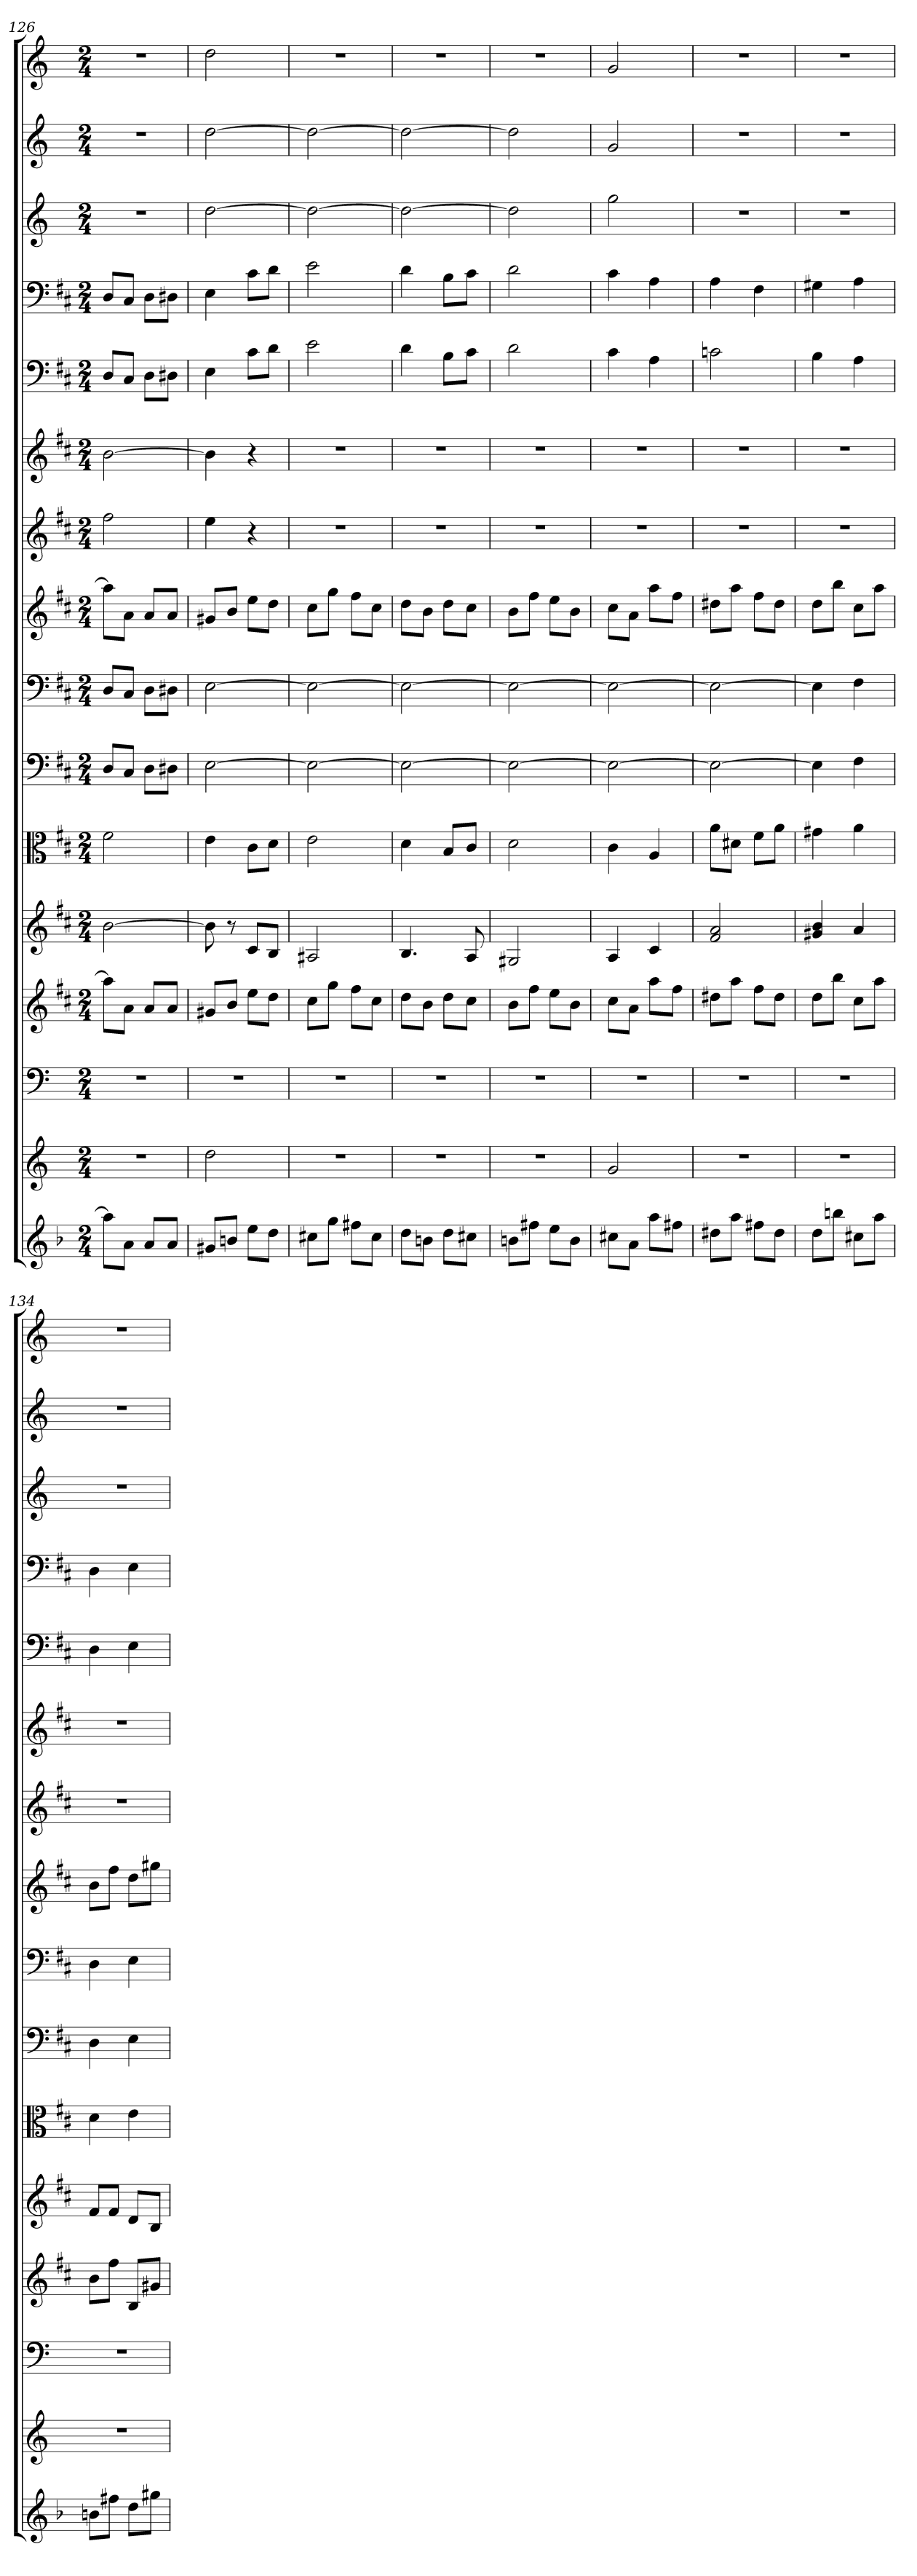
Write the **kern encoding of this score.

**kern	**kern	**kern	**kern	**kern	**kern	**kern	**kern	**kern	**kern	**kern	**kern	**kern	**kern	**kern	**kern
*part16	*part15	*part14	*part13	*part12	*part11	*part10	*part9	*part8	*part7	*part6	*part5	*part4	*part3	*part2	*part1
*staff16	*staff15	*staff14	*staff13	*staff12	*staff11	*staff10	*staff9	*staff8	*staff7	*staff6	*staff5	*staff4	*staff3	*staff2	*staff1
*	*	*clefF4	*	*	*clefC3	*clefF4	*clefF4	*	*	*	*clefF4	*clefF4	*	*	*
*k[b-]	*k[]	*k[]	*k[f#c#]	*k[f#c#]	*k[f#c#]	*k[f#c#]	*k[f#c#]	*k[f#c#]	*k[f#c#]	*k[f#c#]	*k[f#c#]	*k[f#c#]	*k[]	*k[]	*k[]
*M2/4	*M2/4	*M2/4	*M2/4	*M2/4	*M2/4	*M2/4	*M2/4	*M2/4	*M2/4	*M2/4	*M2/4	*M2/4	*M2/4	*M2/4	*M2/4
=126	=126	=126	=126	=126	=126	=126	=126	=126	=126	=126	=126	=126	=126	=126	=126
8aaL]	2r	2r	8aaL]	[2b	2f#	8D/L	8D/L	8aaL]	2ff#	[2b	8D/L	8D/L	2r	2r	2r
8aJ	.	.	8aJ	.	.	8C#/J	8C#/J	8aJ	.	.	8C#/J	8C#/J	.	.	.
8aL	.	.	8aL	.	.	8D\L	8D\L	8aL	.	.	8D\L	8D\L	.	.	.
8aJ	.	.	8aJ	.	.	8D#X\J	8D#X\J	8aJ	.	.	8D#X\J	8D#X\J	.	.	.
=127	=127	=127	=127	=127	=127	=127	=127	=127	=127	=127	=127	=127	=127	=127	=127
8g#XL	2dd	2r	8g#XL	8b]	4e	[2E	[2E	8g#XL	4ee	4b]	4E	4E	[2dd	[2dd	2dd
8bnJ	.	.	8bJ	8r	.	.	.	8bJ	.	.	.	.	.	.	.
8eeL	.	.	8eeL	8c#L	8c#\L	.	.	8eeL	4r	4r	8c#\L	8c#\L	.	.	.
8ddJ	.	.	8ddJ	8BJ	8d\J	.	.	8ddJ	.	.	8d\J	8d\J	.	.	.
=128	=128	=128	=128	=128	=128	=128	=128	=128	=128	=128	=128	=128	=128	=128	=128
8cc#XL	2r	2r	8cc#L	2A#X	2e	2E_	2E_	8cc#L	2r	2r	2e	2e	2dd_	2dd_	2r
8ggJ	.	.	8ggJ	.	.	.	.	8ggJ	.	.	.	.	.	.	.
8ff#XL	.	.	8ff#L	.	.	.	.	8ff#L	.	.	.	.	.	.	.
8cc#J	.	.	8cc#J	.	.	.	.	8cc#J	.	.	.	.	.	.	.
=129	=129	=129	=129	=129	=129	=129	=129	=129	=129	=129	=129	=129	=129	=129	=129
8ddL	2r	2r	8ddL	4.B	4d	2E_	2E_	8ddL	2r	2r	4d	4d	2dd_	2dd_	2r
8bnJ	.	.	8bJ	.	.	.	.	8bJ	.	.	.	.	.	.	.
8ddL	.	.	8ddL	.	8B/L	.	.	8ddL	.	.	8B\L	8B\L	.	.	.
8cc#XJ	.	.	8cc#J	8A	8c#/J	.	.	8cc#J	.	.	8c#\J	8c#\J	.	.	.
=130	=130	=130	=130	=130	=130	=130	=130	=130	=130	=130	=130	=130	=130	=130	=130
8bnL	2r	2r	8bL	2G#X	2d	2E_	2E_	8bL	2r	2r	2d	2d	2dd]	2dd]	2r
8ff#XJ	.	.	8ff#J	.	.	.	.	8ff#J	.	.	.	.	.	.	.
8eeL	.	.	8eeL	.	.	.	.	8eeL	.	.	.	.	.	.	.
8bJ	.	.	8bJ	.	.	.	.	8bJ	.	.	.	.	.	.	.
=131	=131	=131	=131	=131	=131	=131	=131	=131	=131	=131	=131	=131	=131	=131	=131
8cc#XL	2g	2r	8cc#L	4A	4c#	2E_	2E_	8cc#L	2r	2r	4c#	4c#	2gg	2g	2g
8aJ	.	.	8aJ	.	.	.	.	8aJ	.	.	.	.	.	.	.
8aaL	.	.	8aaL	4c#	4A	.	.	8aaL	.	.	4A	4A	.	.	.
8ff#XJ	.	.	8ff#J	.	.	.	.	8ff#J	.	.	.	.	.	.	.
=132	=132	=132	=132	=132	=132	=132	=132	=132	=132	=132	=132	=132	=132	=132	=132
8dd#XL	2r	2r	8dd#XL	2f# 2a	8a\L	2E_	2E_	8dd#XL	2r	2r	2cn	4A	2r	2r	2r
8aaJ	.	.	8aaJ	.	8d#X\J	.	.	8aaJ	.	.	.	.	.	.	.
8ff#XL	.	.	8ff#L	.	8f#\L	.	.	8ff#L	.	.	.	4F#	.	.	.
8dd#J	.	.	8dd#J	.	8a\J	.	.	8dd#J	.	.	.	.	.	.	.
=133	=133	=133	=133	=133	=133	=133	=133	=133	=133	=133	=133	=133	=133	=133	=133
8ddL	2r	2r	8ddL	4g#X 4b	4g#X	4E]	4E]	8ddL	2r	2r	4B	4G#X	2r	2r	2r
8bbnJ	.	.	8bbJ	.	.	.	.	8bbJ	.	.	.	.	.	.	.
8cc#XL	.	.	8cc#L	4a	4a	4F#	4F#	8cc#L	.	.	4A	4A	.	.	.
8aaJ	.	.	8aaJ	.	.	.	.	8aaJ	.	.	.	.	.	.	.
=134	=134	=134	=134	=134	=134	=134	=134	=134	=134	=134	=134	=134	=134	=134	=134
8bnL	2r	2r	8bL	8f#L	4d	4D	4D	8bL	2r	2r	4D	4D	2r	2r	2r
8ff#XJ	.	.	8ff#J	8f#J	.	.	.	8ff#J	.	.	.	.	.	.	.
8ddL	.	.	8BL	8dL	4e	4E	4E	8ddL	.	.	4E	4E	.	.	.
8gg#XJ	.	.	8g#XJ	8BJ	.	.	.	8gg#XJ	.	.	.	.	.	.	.
=	=	=	=	=	=	=	=	=	=	=	=	=	=	=	=
*-	*-	*-	*-	*-	*-	*-	*-	*-	*-	*-	*-	*-	*-	*-	*-
